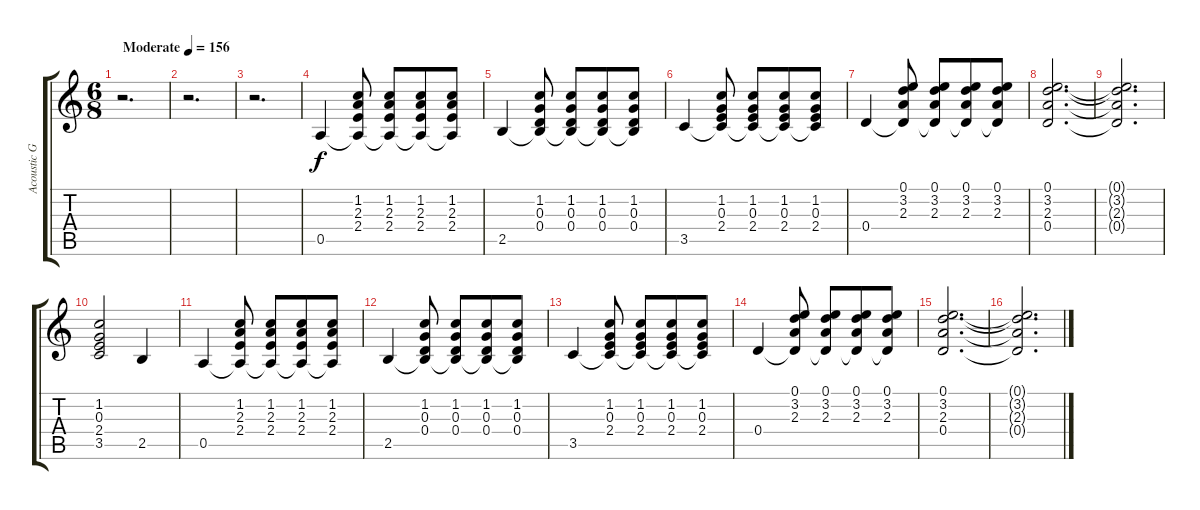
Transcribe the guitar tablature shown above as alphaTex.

\track ("Acoustic Guitar" "Acoustic G") {instrument acousticguitarsteel}
\staff {score tabs}
\tuning (E4 B3 G3 D3 A2 E2) {hide}
\ts (6 8)
\tempo (156 "Moderate")
\clef g2
\ks c
r.2{d dy f instrument acousticguitarsteel} |
r.2{d} |
r.2{d} |
0.5.4 (1.2 2.3 2.4 0.5{t}).8 (1.2 2.3 2.4 0.5{t}).8 (1.2 2.3 2.4 0.5{t}).8 (1.2 2.3 2.4 0.5{t}).8 |
2.5.4 (1.2 0.3 0.4 2.5{t}).8 (1.2 0.3 0.4 2.5{t}).8 (1.2 0.3 0.4 2.5{t}).8 (1.2 0.3 0.4 2.5{t}).8 |
3.5.4 (1.2 0.3 2.4 3.5{t}).8 (1.2 0.3 2.4 3.5{t}).8 (1.2 0.3 2.4 3.5{t}).8 (1.2 0.3 2.4 3.5{t}).8 |
0.4.4 (0.1 3.2 2.3 0.4{t}).8 (0.1 3.2 2.3 0.4{t}).8 (0.1 3.2 2.3 0.4{t}).8 (0.1 3.2 2.3 0.4{t}).8 |
(0.1 3.2 2.3 0.4).2{d} |
(0.1{t} 3.2{t} 2.3{t} 0.4{t}).2{d} |
(1.2 0.3 2.4 3.5).2 2.5.4 |
0.5.4 (1.2 2.3 2.4 0.5{t}).8 (1.2 2.3 2.4 0.5{t}).8 (1.2 2.3 2.4 0.5{t}).8 (1.2 2.3 2.4 0.5{t}).8 |
2.5.4 (1.2 0.3 0.4 2.5{t}).8 (1.2 0.3 0.4 2.5{t}).8 (1.2 0.3 0.4 2.5{t}).8 (1.2 0.3 0.4 2.5{t}).8 |
3.5.4 (1.2 0.3 2.4 3.5{t}).8 (1.2 0.3 2.4 3.5{t}).8 (1.2 0.3 2.4 3.5{t}).8 (1.2 0.3 2.4 3.5{t}).8 |
0.4.4 (0.1 3.2 2.3 0.4{t}).8 (0.1 3.2 2.3 0.4{t}).8 (0.1 3.2 2.3 0.4{t}).8 (0.1 3.2 2.3 0.4{t}).8 |
(0.1 3.2 2.3 0.4).2{d} |
(0.1{t} 3.2{t} 2.3{t} 0.4{t}).2{d}
